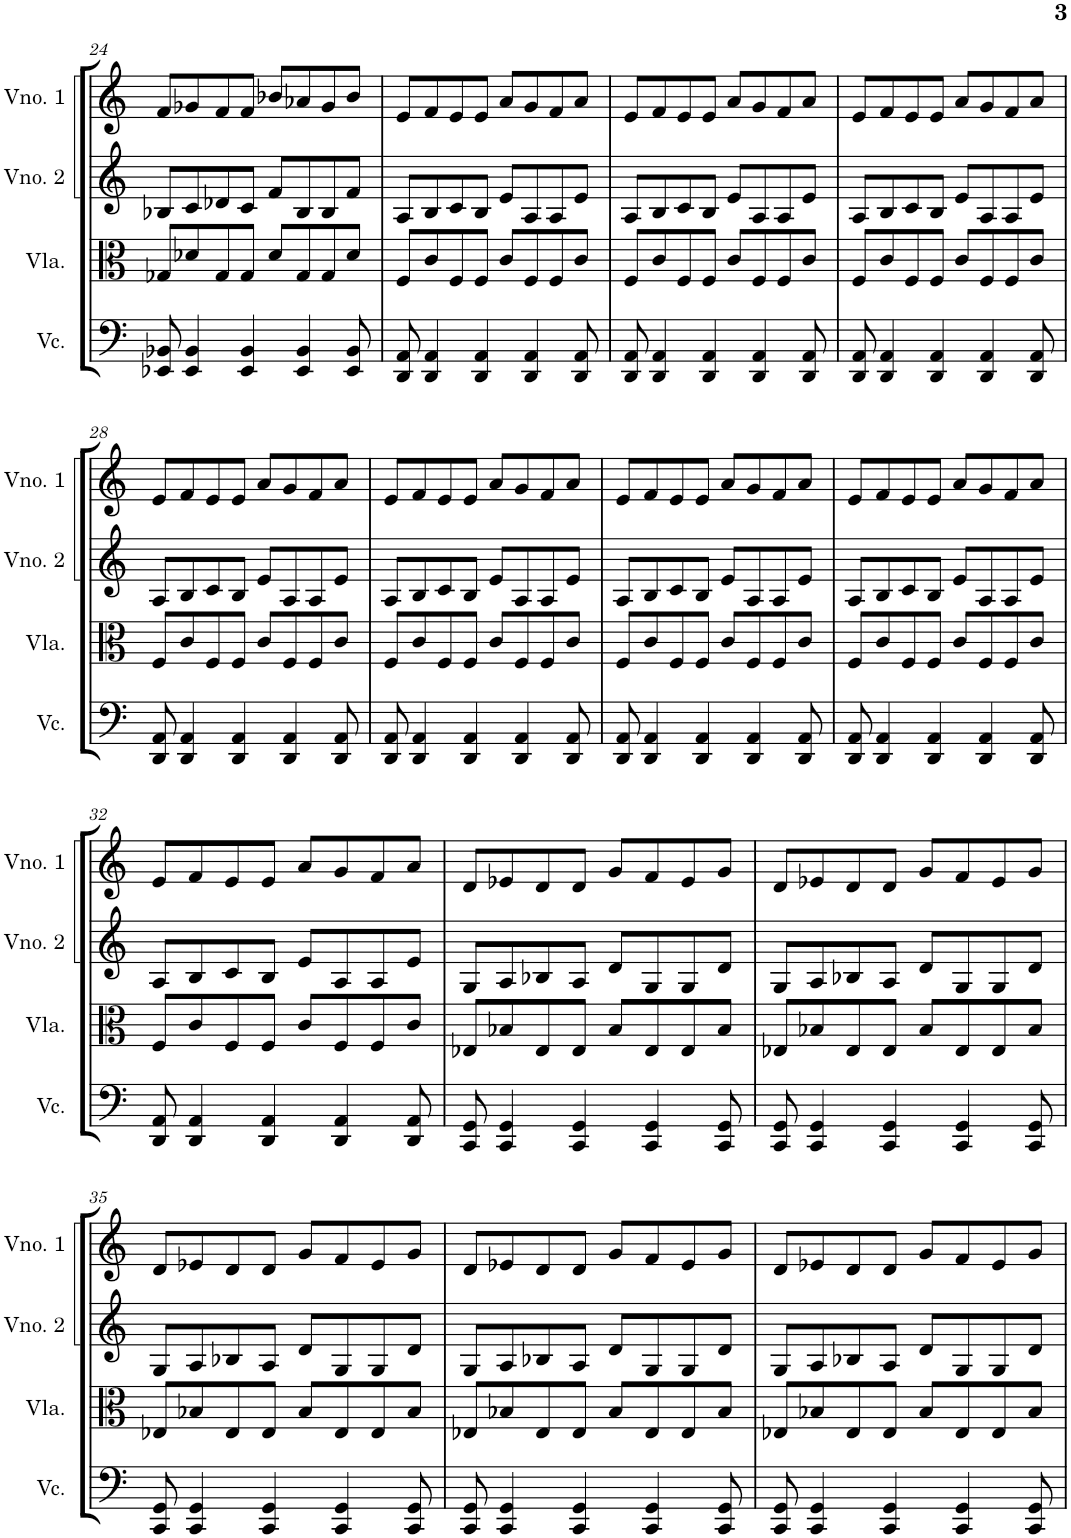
**kern	**kern	**kern	**kern
*part4	*part3	*part2	*part1
*staff4	*staff3	*staff2	*staff1
*I"Violoncelo	*I"Viola	*I"Violino 2	*I"Violino 1
*I'Vc.	*I'Vla.	*I'Vno. 2	*I'Vno. 1
!!LO:PB:g=z
*clefF4	*clefC3	*clefG2	*clefG2
*k[]	*k[]	*k[]	*k[]
*M4/4	*M4/4	*M4/4	*M4/4
=24	=24	=24	=24
8EE-X/ 8BB-X/	8G-X/L	8B-X/L	8f/L
4EE-/ 4BB-/	8d-X/	8c/	8g-X/
.	8G-/	8d-X/	8f/
4EE-/ 4BB-/	8G-/J	8c/J	8f/J
.	8d-/L	8f/L	8b-X/L
4EE-/ 4BB-/	8G-/	8B-/	8a-X/
.	8G-/	8B-/	8g-/
8EE-/ 8BB-/	8d-/J	8f/J	8b-/J
=25	=25	=25	=25
8DD/ 8AA/	8F/L	8A/L	8e/L
4DD/ 4AA/	8c/	8B/	8f/
.	8F/	8c/	8e/
4DD/ 4AA/	8F/J	8B/J	8e/J
.	8c/L	8e/L	8a/L
4DD/ 4AA/	8F/	8A/	8g/
.	8F/	8A/	8f/
8DD/ 8AA/	8c/J	8e/J	8a/J
=26	=26	=26	=26
8DD/ 8AA/	8F/L	8A/L	8e/L
4DD/ 4AA/	8c/	8B/	8f/
.	8F/	8c/	8e/
4DD/ 4AA/	8F/J	8B/J	8e/J
.	8c/L	8e/L	8a/L
4DD/ 4AA/	8F/	8A/	8g/
.	8F/	8A/	8f/
8DD/ 8AA/	8c/J	8e/J	8a/J
=27	=27	=27	=27
8DD/ 8AA/	8F/L	8A/L	8e/L
4DD/ 4AA/	8c/	8B/	8f/
.	8F/	8c/	8e/
4DD/ 4AA/	8F/J	8B/J	8e/J
.	8c/L	8e/L	8a/L
4DD/ 4AA/	8F/	8A/	8g/
.	8F/	8A/	8f/
8DD/ 8AA/	8c/J	8e/J	8a/J
!!LO:LB:g=z
=28	=28	=28	=28
8DD/ 8AA/	8F/L	8A/L	8e/L
4DD/ 4AA/	8c/	8B/	8f/
.	8F/	8c/	8e/
4DD/ 4AA/	8F/J	8B/J	8e/J
.	8c/L	8e/L	8a/L
4DD/ 4AA/	8F/	8A/	8g/
.	8F/	8A/	8f/
8DD/ 8AA/	8c/J	8e/J	8a/J
=29	=29	=29	=29
8DD/ 8AA/	8F/L	8A/L	8e/L
4DD/ 4AA/	8c/	8B/	8f/
.	8F/	8c/	8e/
4DD/ 4AA/	8F/J	8B/J	8e/J
.	8c/L	8e/L	8a/L
4DD/ 4AA/	8F/	8A/	8g/
.	8F/	8A/	8f/
8DD/ 8AA/	8c/J	8e/J	8a/J
=30	=30	=30	=30
8DD/ 8AA/	8F/L	8A/L	8e/L
4DD/ 4AA/	8c/	8B/	8f/
.	8F/	8c/	8e/
4DD/ 4AA/	8F/J	8B/J	8e/J
.	8c/L	8e/L	8a/L
4DD/ 4AA/	8F/	8A/	8g/
.	8F/	8A/	8f/
8DD/ 8AA/	8c/J	8e/J	8a/J
=31	=31	=31	=31
8DD/ 8AA/	8F/L	8A/L	8e/L
4DD/ 4AA/	8c/	8B/	8f/
.	8F/	8c/	8e/
4DD/ 4AA/	8F/J	8B/J	8e/J
.	8c/L	8e/L	8a/L
4DD/ 4AA/	8F/	8A/	8g/
.	8F/	8A/	8f/
8DD/ 8AA/	8c/J	8e/J	8a/J
!!LO:LB:g=z
=32	=32	=32	=32
8DD/ 8AA/	8F/L	8A/L	8e/L
4DD/ 4AA/	8c/	8B/	8f/
.	8F/	8c/	8e/
4DD/ 4AA/	8F/J	8B/J	8e/J
.	8c/L	8e/L	8a/L
4DD/ 4AA/	8F/	8A/	8g/
.	8F/	8A/	8f/
8DD/ 8AA/	8c/J	8e/J	8a/J
=33	=33	=33	=33
8CC/ 8GG/	8E-X/L	8G/L	8d/L
4CC/ 4GG/	8B-X/	8A/	8e-X/
.	8E-/	8B-X/	8d/
4CC/ 4GG/	8E-/J	8A/J	8d/J
.	8B-/L	8d/L	8g/L
4CC/ 4GG/	8E-/	8G/	8f/
.	8E-/	8G/	8e-/
8CC/ 8GG/	8B-/J	8d/J	8g/J
=34	=34	=34	=34
8CC/ 8GG/	8E-X/L	8G/L	8d/L
4CC/ 4GG/	8B-X/	8A/	8e-X/
.	8E-/	8B-X/	8d/
4CC/ 4GG/	8E-/J	8A/J	8d/J
.	8B-/L	8d/L	8g/L
4CC/ 4GG/	8E-/	8G/	8f/
.	8E-/	8G/	8e-/
8CC/ 8GG/	8B-/J	8d/J	8g/J
!!LO:LB:g=z
=35	=35	=35	=35
8CC/ 8GG/	8E-X/L	8G/L	8d/L
4CC/ 4GG/	8B-X/	8A/	8e-X/
.	8E-/	8B-X/	8d/
4CC/ 4GG/	8E-/J	8A/J	8d/J
.	8B-/L	8d/L	8g/L
4CC/ 4GG/	8E-/	8G/	8f/
.	8E-/	8G/	8e-/
8CC/ 8GG/	8B-/J	8d/J	8g/J
=36	=36	=36	=36
8CC/ 8GG/	8E-X/L	8G/L	8d/L
4CC/ 4GG/	8B-X/	8A/	8e-X/
.	8E-/	8B-X/	8d/
4CC/ 4GG/	8E-/J	8A/J	8d/J
.	8B-/L	8d/L	8g/L
4CC/ 4GG/	8E-/	8G/	8f/
.	8E-/	8G/	8e-/
8CC/ 8GG/	8B-/J	8d/J	8g/J
=37	=37	=37	=37
8CC/ 8GG/	8E-X/L	8G/L	8d/L
4CC/ 4GG/	8B-X/	8A/	8e-X/
.	8E-/	8B-X/	8d/
4CC/ 4GG/	8E-/J	8A/J	8d/J
.	8B-/L	8d/L	8g/L
4CC/ 4GG/	8E-/	8G/	8f/
.	8E-/	8G/	8e-/
8CC/ 8GG/	8B-/J	8d/J	8g/J
=	=	=	=
*-	*-	*-	*-
